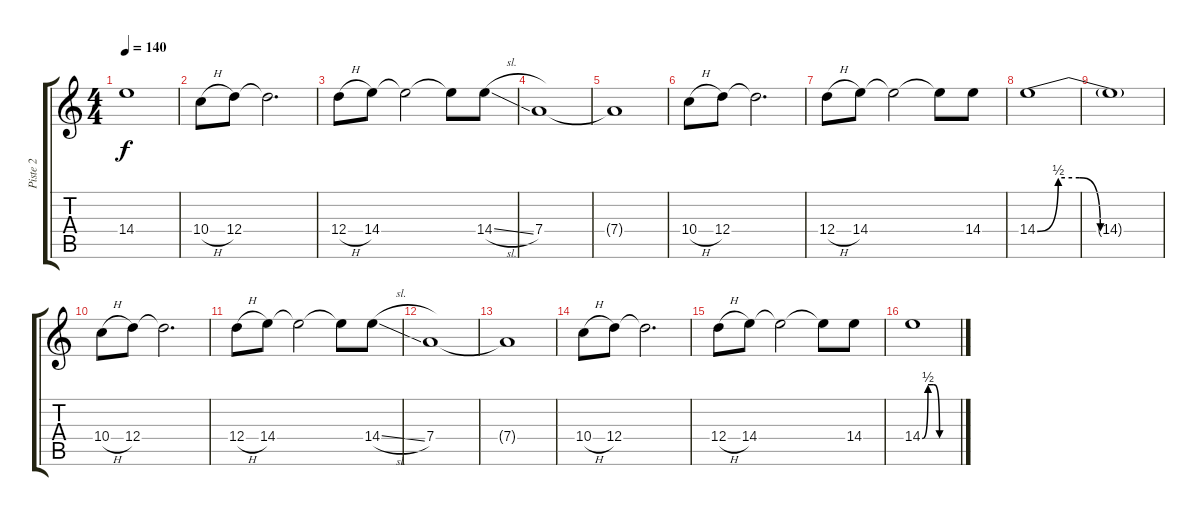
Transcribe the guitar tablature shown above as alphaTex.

\track ("Piste 2" "Piste 2") {instrument overdrivenguitar}
\staff {score tabs}
\tuning (E4 B3 G3 D3 A2 D2) {hide}
\ts (4 4)
\tempo 140
\clef g2
\ks c
14.4{t}.1{dy f} |
10.4{h}.8 12.4.8 12.4{t}.2{d} |
12.4{h}.8 14.4.8 14.4{t}.2 14.4{t}.8 14.4{sl}.8 |
7.4.1 |
7.4{t}.1 |
10.4{h}.8 12.4.8 12.4{t}.2{d} |
12.4{h}.8 14.4.8 14.4{t}.2 14.4{t}.8 14.4.8 |
14.4{be (custom 0 0 10 2 20 2 30 0 60 0)}.1 |
14.4{t}.1 |
10.4{h}.8 12.4.8 12.4{t}.2{d} |
12.4{h}.8 14.4.8 14.4{t}.2 14.4{t}.8 14.4{sl}.8 |
7.4.1 |
7.4{t}.1 |
10.4{h}.8 12.4.8 12.4{t}.2{d} |
12.4{h}.8 14.4.8 14.4{t}.2 14.4{t}.8 14.4.8 |
14.4{be (custom 0 0 10 2 20 2 30 0 60 0)}.1
